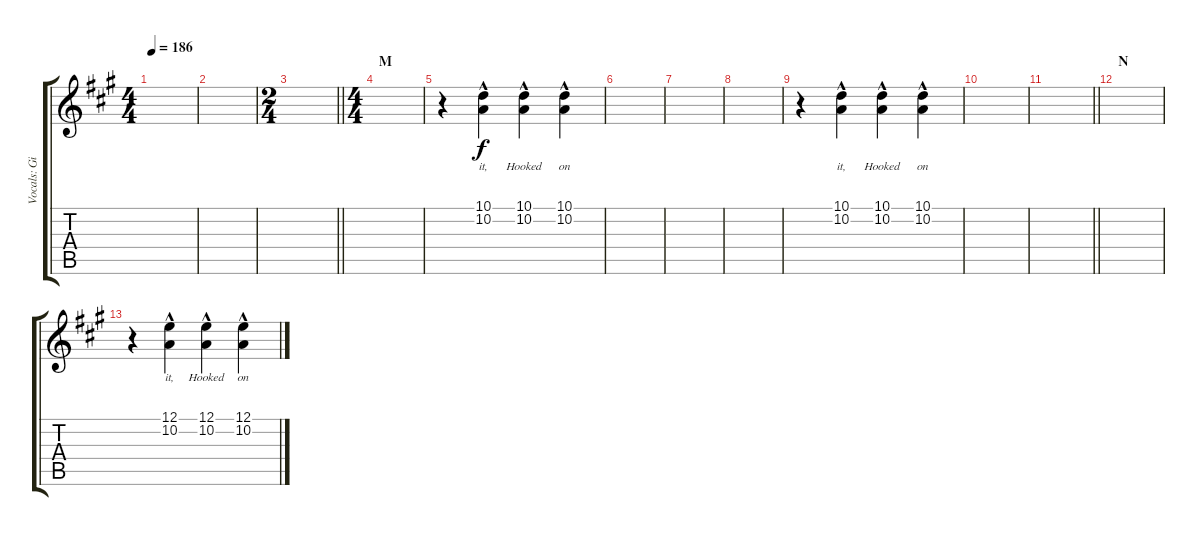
\track ("Vocals: Gil" "Vocals: Gi") {instrument lead8bassandlead}
\staff {score tabs}
\tuning (E4 B3 G3 D3 A2 E2) {hide}
\ts (4 4)
\tempo 186
\clef g2
\ks a
|
|
\ts (2 4)
\barLineRight lightlight
|
\ts (4 4)
\section ("" "M")
|
r.4 (10.1{hac} 10.2{hac}).4{lyrics (0 "it,") lyrics (1 "") lyrics (2 "") lyrics (3 "") lyrics (4 "")} (10.1{hac} 10.2{hac}).4{lyrics (0 "Hooked") lyrics (1 "") lyrics (2 "") lyrics (3 "") lyrics (4 "")} (10.1{hac} 10.2{hac}).4{lyrics (0 "on") lyrics (1 "") lyrics (2 "") lyrics (3 "") lyrics (4 "")} |
|
|
|
r.4 (10.1{hac} 10.2{hac}).4{lyrics (0 "it,") lyrics (1 "") lyrics (2 "") lyrics (3 "") lyrics (4 "")} (10.1{hac} 10.2{hac}).4{lyrics (0 "Hooked") lyrics (1 "") lyrics (2 "") lyrics (3 "") lyrics (4 "")} (10.1{hac} 10.2{hac}).4{lyrics (0 "on") lyrics (1 "") lyrics (2 "") lyrics (3 "") lyrics (4 "")} |
|
\barLineRight lightlight
|
\section ("" "N")
|
r.4 (12.1{hac} 10.2{hac}).4{lyrics (0 "it,") lyrics (1 "") lyrics (2 "") lyrics (3 "") lyrics (4 "")} (12.1{hac} 10.2{hac}).4{lyrics (0 "Hooked") lyrics (1 "") lyrics (2 "") lyrics (3 "") lyrics (4 "")} (12.1{hac} 10.2{hac}).4{lyrics (0 "on") lyrics (1 "") lyrics (2 "") lyrics (3 "") lyrics (4 "")}
